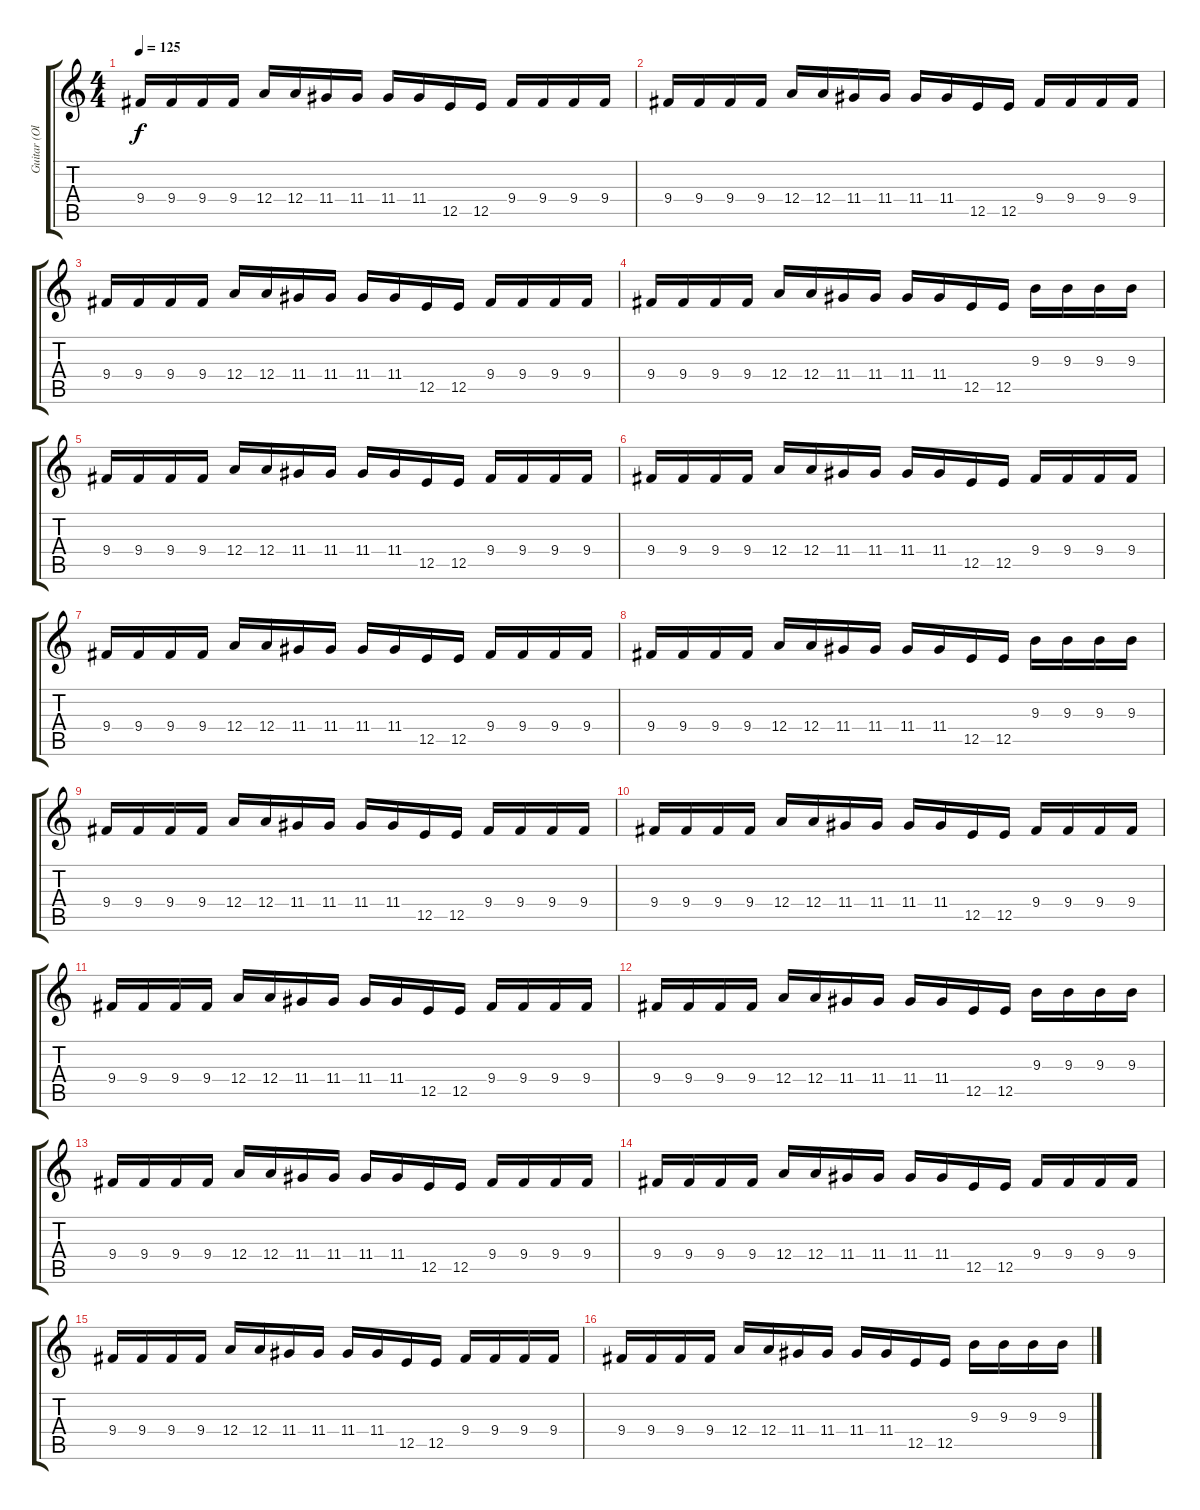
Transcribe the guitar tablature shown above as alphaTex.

\track ("Guitar (Olavi Mikkonen)" "Guitar (Ol") {instrument distortionguitar}
\staff {score tabs}
\tuning (B3 Gb3 D3 A2 E2 B1) {hide}
\ts (4 4)
\tempo 125
\clef g2
\ks c
9.4.16{dy f} 9.4.16 9.4.16 9.4.16 12.4.16 12.4.16 11.4.16 11.4.16 11.4.16 11.4.16 12.5.16 12.5.16 9.4.16 9.4.16 9.4.16 9.4.16 |
9.4.16 9.4.16 9.4.16 9.4.16 12.4.16 12.4.16 11.4.16 11.4.16 11.4.16 11.4.16 12.5.16 12.5.16 9.4.16 9.4.16 9.4.16 9.4.16 |
9.4.16 9.4.16 9.4.16 9.4.16 12.4.16 12.4.16 11.4.16 11.4.16 11.4.16 11.4.16 12.5.16 12.5.16 9.4.16 9.4.16 9.4.16 9.4.16 |
9.4.16 9.4.16 9.4.16 9.4.16 12.4.16 12.4.16 11.4.16 11.4.16 11.4.16 11.4.16 12.5.16 12.5.16 9.3.16 9.3.16 9.3.16 9.3.16 |
9.4.16 9.4.16 9.4.16 9.4.16 12.4.16 12.4.16 11.4.16 11.4.16 11.4.16 11.4.16 12.5.16 12.5.16 9.4.16 9.4.16 9.4.16 9.4.16 |
9.4.16 9.4.16 9.4.16 9.4.16 12.4.16 12.4.16 11.4.16 11.4.16 11.4.16 11.4.16 12.5.16 12.5.16 9.4.16 9.4.16 9.4.16 9.4.16 |
9.4.16 9.4.16 9.4.16 9.4.16 12.4.16 12.4.16 11.4.16 11.4.16 11.4.16 11.4.16 12.5.16 12.5.16 9.4.16 9.4.16 9.4.16 9.4.16 |
9.4.16 9.4.16 9.4.16 9.4.16 12.4.16 12.4.16 11.4.16 11.4.16 11.4.16 11.4.16 12.5.16 12.5.16 9.3.16 9.3.16 9.3.16 9.3.16 |
9.4.16 9.4.16 9.4.16 9.4.16 12.4.16 12.4.16 11.4.16 11.4.16 11.4.16 11.4.16 12.5.16 12.5.16 9.4.16 9.4.16 9.4.16 9.4.16 |
9.4.16 9.4.16 9.4.16 9.4.16 12.4.16 12.4.16 11.4.16 11.4.16 11.4.16 11.4.16 12.5.16 12.5.16 9.4.16 9.4.16 9.4.16 9.4.16 |
9.4.16 9.4.16 9.4.16 9.4.16 12.4.16 12.4.16 11.4.16 11.4.16 11.4.16 11.4.16 12.5.16 12.5.16 9.4.16 9.4.16 9.4.16 9.4.16 |
9.4.16 9.4.16 9.4.16 9.4.16 12.4.16 12.4.16 11.4.16 11.4.16 11.4.16 11.4.16 12.5.16 12.5.16 9.3.16 9.3.16 9.3.16 9.3.16 |
9.4.16 9.4.16 9.4.16 9.4.16 12.4.16 12.4.16 11.4.16 11.4.16 11.4.16 11.4.16 12.5.16 12.5.16 9.4.16 9.4.16 9.4.16 9.4.16 |
9.4.16 9.4.16 9.4.16 9.4.16 12.4.16 12.4.16 11.4.16 11.4.16 11.4.16 11.4.16 12.5.16 12.5.16 9.4.16 9.4.16 9.4.16 9.4.16 |
9.4.16 9.4.16 9.4.16 9.4.16 12.4.16 12.4.16 11.4.16 11.4.16 11.4.16 11.4.16 12.5.16 12.5.16 9.4.16 9.4.16 9.4.16 9.4.16 |
9.4.16 9.4.16 9.4.16 9.4.16 12.4.16 12.4.16 11.4.16 11.4.16 11.4.16 11.4.16 12.5.16 12.5.16 9.3.16 9.3.16 9.3.16 9.3.16
